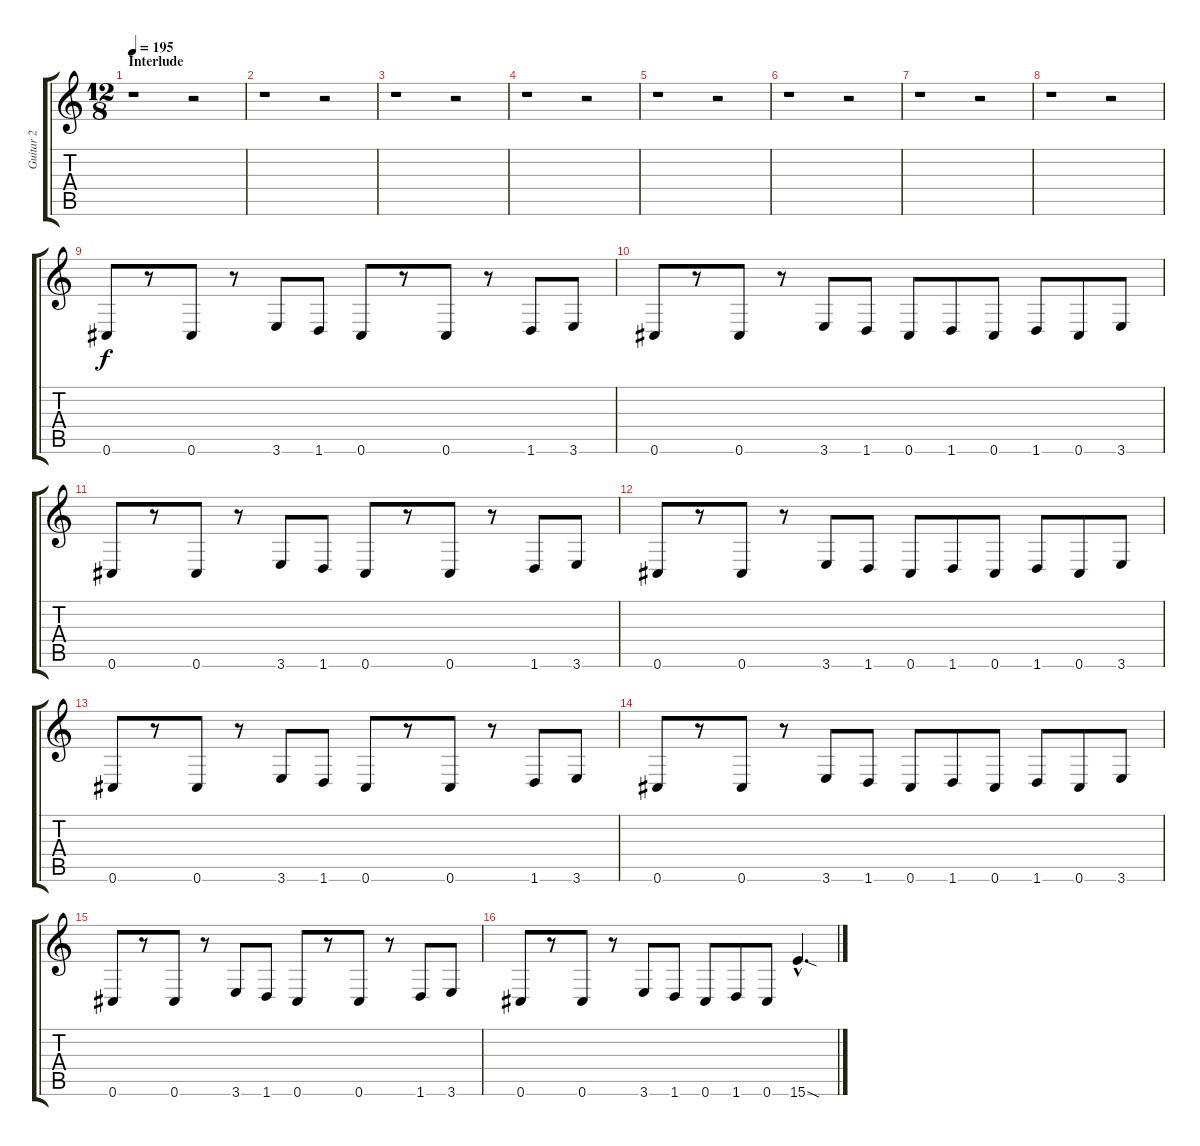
\track ("Guitar 2" "Guitar 2") {instrument distortionguitar}
\staff {score tabs}
\tuning (Eb4 Bb3 Gb3 Db3 Ab2 Db2) {hide}
\ts (12 8)
\section ("" "Interlude")
\tempo 195
\clef g2
\ks c
r.1{dy f} r.2 |
r.1 r.2 |
r.1 r.2 |
r.1 r.2 |
r.1 r.2 |
r.1 r.2 |
r.1 r.2 |
r.1 r.2 |
0.6.8 r.8 0.6.8 r.8 3.6.8 1.6.8 0.6.8 r.8 0.6.8 r.8 1.6.8 3.6.8 |
0.6.8 r.8 0.6.8 r.8 3.6.8 1.6.8 0.6.8 1.6.8 0.6.8 1.6.8 0.6.8 3.6.8 |
0.6.8 r.8 0.6.8 r.8 3.6.8 1.6.8 0.6.8 r.8 0.6.8 r.8 1.6.8 3.6.8 |
0.6.8 r.8 0.6.8 r.8 3.6.8 1.6.8 0.6.8 1.6.8 0.6.8 1.6.8 0.6.8 3.6.8 |
0.6.8 r.8 0.6.8 r.8 3.6.8 1.6.8 0.6.8 r.8 0.6.8 r.8 1.6.8 3.6.8 |
0.6.8 r.8 0.6.8 r.8 3.6.8 1.6.8 0.6.8 1.6.8 0.6.8 1.6.8 0.6.8 3.6.8 |
0.6.8 r.8 0.6.8 r.8 3.6.8 1.6.8 0.6.8 r.8 0.6.8 r.8 1.6.8 3.6.8 |
0.6.8 r.8 0.6.8 r.8 3.6.8 1.6.8 0.6.8 1.6.8 0.6.8 15.6{sod hac}.4{d}
